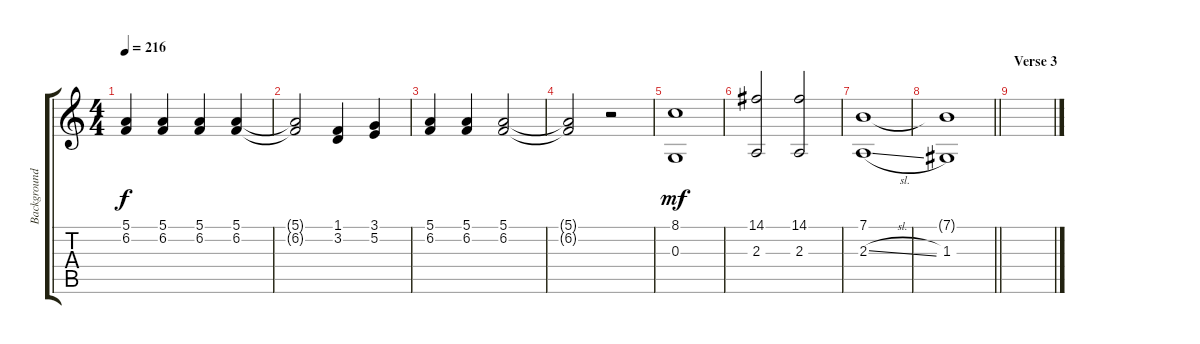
\track ("Background Vocals 2" "Background") {instrument panflute}
\staff {score tabs}
\tuning (E4 B3 G3 D3 A2 E2) {hide}
\ts (4 4)
\tempo 216
\clef g2
\ks c
(5.1 6.2).4{dy f} (5.1 6.2).4 (5.1 6.2).4 (5.1 6.2).4 |
(5.1{t} 6.2{t}).2 (1.1 3.2).4 (3.1 5.2).4 |
(5.1 6.2).4 (5.1 6.2).4 (5.1 6.2).2 |
(5.1{t} 6.2{t}).2 r.2 |
(8.1 0.3).1{dy mf} |
(14.1 2.3).2 (14.1 2.3).2 |
(7.1 2.3{sl}).1 |
\barLineRight lightlight
(7.1{t} 1.3).1 |
\section ("" "Verse 3")
